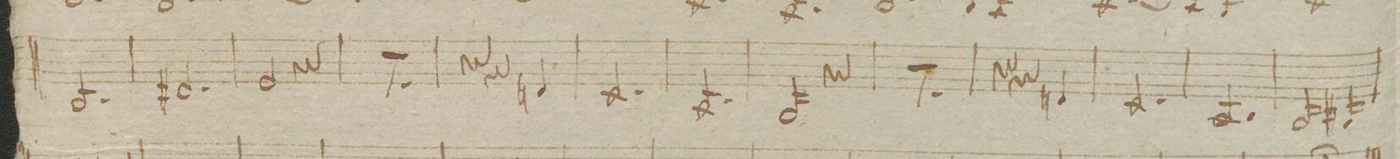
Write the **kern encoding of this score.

**kern	**dynam
*I"in C.	*
*clefG2	*
*k[f#]	*
*met(c|)	*
*M3/4	*
2.B/	.
=231	=231
2.d#X/	.
=232	=232
2e/	.
4r	.
=233	=233
2.r	.
=234	=234
4r	.
4r	.
4dn/	.
=235	=235
2.c/	.
=236	=236
2.A/	.
=237	=237
2G/	.
4r	.
=238	=238
2.r	.
=239	=239
4r	.
4r	.
4dn/	.
=240	=240
2.c/	.
=241	=241
2.A/	.
=242	=242
2G/	.
4G#X/	.
=243	=243
*-	*-
